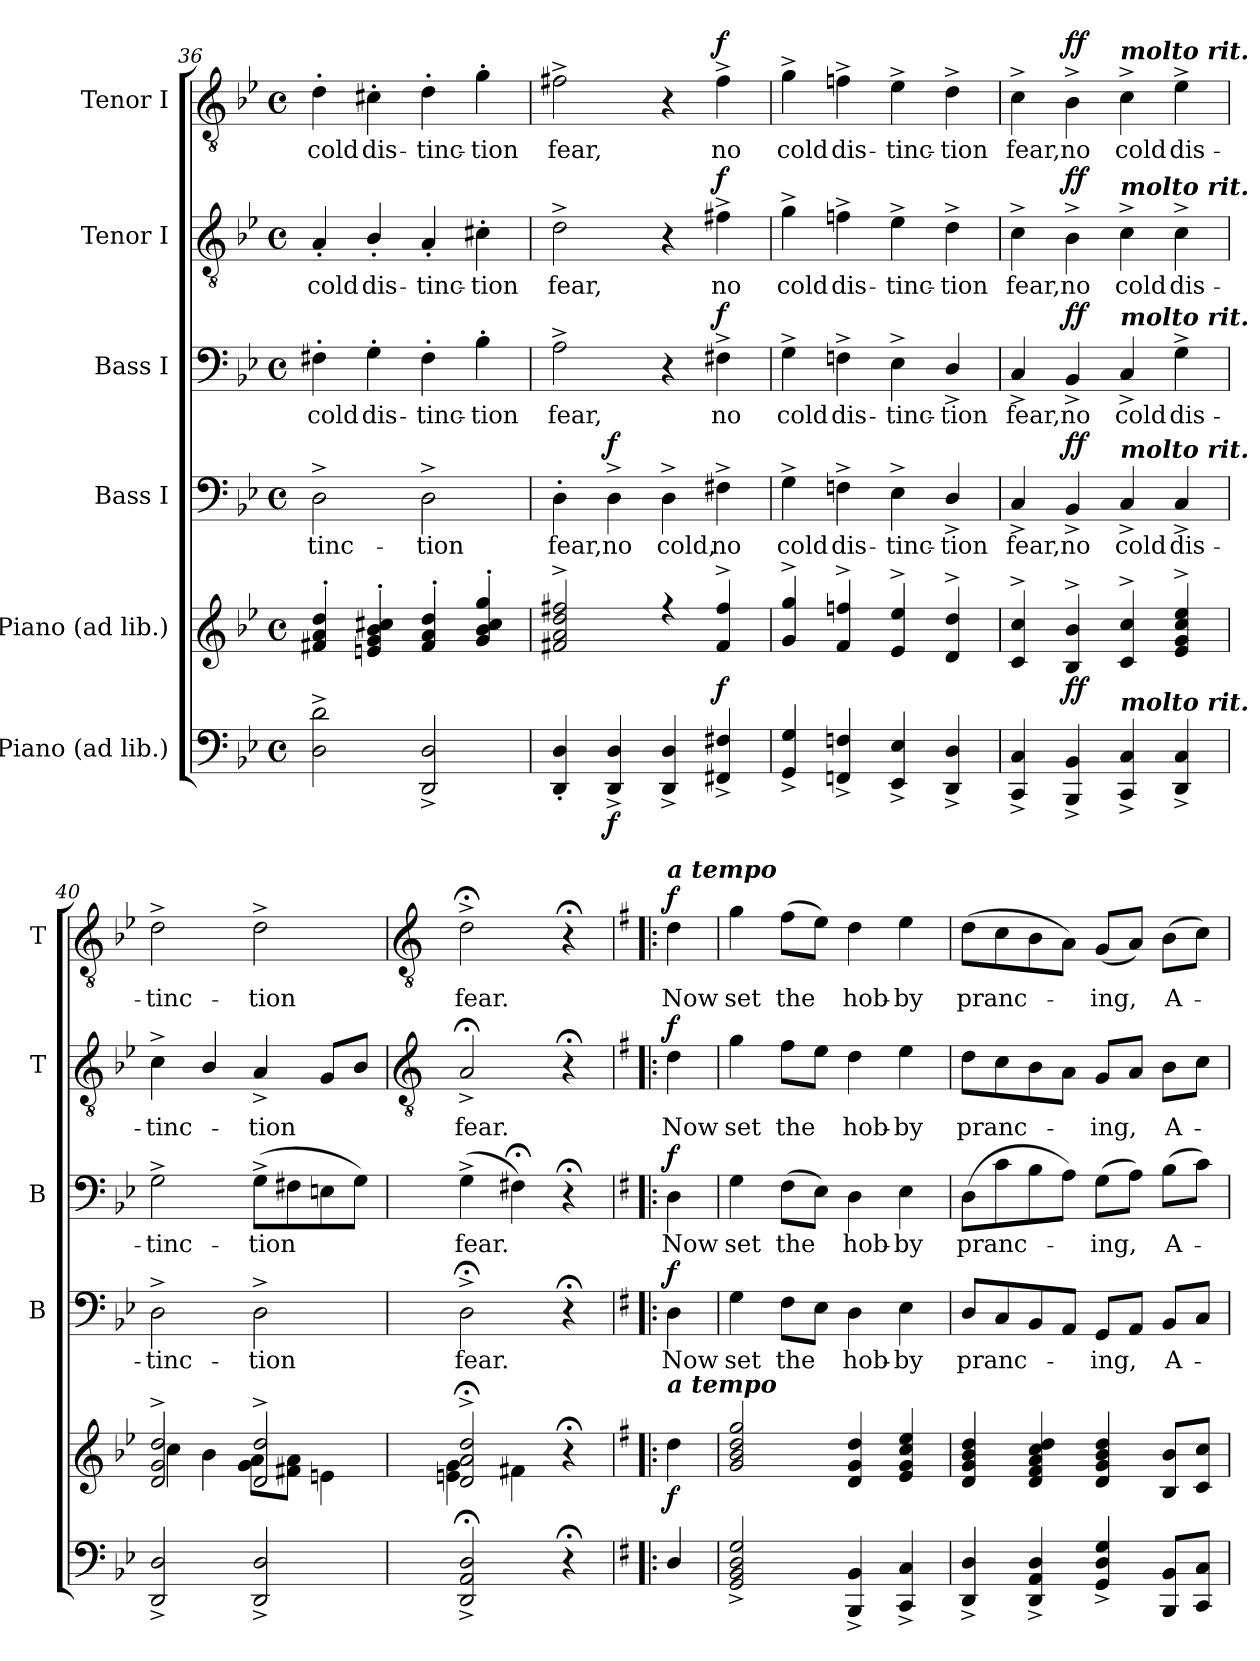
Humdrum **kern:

**kern	**dynam	**kern	**dynam	**kern	**text	**dynam	**kern	**text	**dynam	**kern	**text	**dynam	**kern	**text	**dynam
*part6	*part6	*part5	*part5	*part4	*part4	*part4	*part3	*part3	*part3	*part2	*part2	*part2	*part1	*part1	*part1
*staff6	*staff6	*staff5	*staff5	*staff4	*staff4	*staff4	*staff3	*staff3	*staff3	*staff2	*staff2	*staff2	*staff1	*staff1	*staff1
*I"Piano (ad lib.)	*	*I"Piano (ad lib.)	*	*I"Bass I	*	*	*I"Bass I	*	*	*I"Tenor I	*	*	*I"Tenor I	*	*
*	*	*	*	*I'B	*	*	*I'B	*	*	*I'T	*	*	*I'T	*	*
!!LO:LB:g=z
*clefF4	*	*clefG2	*	*clefF4	*	*	*clefF4	*	*	*clefGv2	*	*	*clefGv2	*	*
*k[b-e-]	*	*k[b-e-]	*	*k[b-e-]	*	*	*k[b-e-]	*	*	*k[b-e-]	*	*	*k[b-e-]	*	*
*B-:	*	*B-:	*	*B-:	*	*	*B-:	*	*	*B-:	*	*	*B-:	*	*
*M4/4	*	*M4/4	*	*M4/4	*	*	*M4/4	*	*	*M4/4	*	*	*M4/4	*	*
*met(c)	*	*met(c)	*	*met(c)	*	*	*met(c)	*	*	*met(c)	*	*	*met(c)	*	*
=36	=36	=36	=36	=36	=36	=36	=36	=36	=36	=36	=36	=36	=36	=36	=36
*	*	*^	*	*	*	*	*	*	*	*	*	*	*	*	*
!	!	!	!	!	!	!LO:LY:b	!	!	!LO:LY:b	!	!	!LO:LY:b	!	!	!LO:LY:b	!
2D^ 2d^	.	4f#X' 4a' 4dd'	1ryy	.	2D^	tinc-	.	4F#X'	-cold	.	4A'	cold	.	4d'	cold	.
!	!	!	!	!	!	!	!	!	!LO:LY:b	!	!	!LO:LY:b	!	!	!LO:LY:b	!
.	.	4en' 4g' 4b-' 4cc#X'	.	.	.	.	.	4G'	dis-	.	4B-'/	dis-	.	4c#X'	dis-	.
!	!	!	!	!	!	!LO:LY:b	!	!	!LO:LY:b	!	!	!LO:LY:b	!	!	!LO:LY:b	!
2DD^ 2D^	.	4f#' 4a' 4dd'	.	.	2D^	-tion	.	4F#'	-tinc-	.	4A'	-tinc-	.	4d'	-tinc-	.
!	!	!	!	!	!	!	!	!	!LO:LY:b	!	!	!LO:LY:b	!	!	!LO:LY:b	!
.	.	4g' 4b-' 4cc#' 4gg'	.	.	.	.	.	4B-'	-tion	.	4c#X'	-tion	.	4g'	-tion	.
=37	=37	=37	=37	=37	=37	=37	=37	=37	=37	=37	=37	=37	=37	=37	=37	=37
!	!	!	!	!	!	!LO:LY:b	!	!	!LO:LY:b	!	!	!LO:LY:b	!	!	!LO:LY:b	!
4DD' 4D'	.	2f#X^ 2a^ 2dd^ 2ff#X^	1ryy	.	4D'	fear,	.	2A^	fear,	.	2d^	fear,	.	2f#X^	fear,	.
!	!LO:DY:b	!	!	!	!	!LO:LY:b	!LO:DY:b	!	!	!	!	!	!	!	!	!
4DD^ 4D^	f	.	.	.	4D^	no	f	.	.	.	.	.	.	.	.	.
!	!	!	!	!	!	!LO:LY:b	!	!	!	!	!	!	!	!	!	!
4DD^ 4D^	.	4r	.	.	4D^	cold,	.	4r	.	.	4r	.	.	4r	.	.
!	!	!	!	!LO:DY:b	!	!LO:LY:b	!	!	!LO:LY:b	!LO:DY:b	!	!LO:LY:b	!LO:DY:b	!	!LO:LY:b	!LO:DY:b
4FF#X^ 4F#X^	.	4f#^ 4ff#^	.	f	4F#X^	no	.	4F#X^	no	f	4f#X^	no	f	4f#^	no	f
=38	=38	=38	=38	=38	=38	=38	=38	=38	=38	=38	=38	=38	=38	=38	=38	=38
!	!	!	!	!	!	!LO:LY:b	!	!	!LO:LY:b	!	!	!LO:LY:b	!	!	!LO:LY:b	!
4GG^ 4G^	.	4g^ 4gg^	1ryy	.	4G^	cold	.	4G^	cold	.	4g^	cold	.	4g^	cold	.
!	!	!	!	!	!	!LO:LY:b	!	!	!LO:LY:b	!	!	!LO:LY:b	!	!	!LO:LY:b	!
4FFn^ 4Fn^	.	4f^ 4ffn^	.	.	4Fn^	dis-	.	4Fn^	dis-	.	4fn^	dis-	.	4fn^	dis-	.
!	!	!	!	!	!	!LO:LY:b	!	!	!LO:LY:b	!	!	!LO:LY:b	!	!	!LO:LY:b	!
4EE-^ 4E-^	.	4e-^ 4ee-^	.	.	4E-^	-tinc-	.	4E-^	-tinc-	.	4e-^	-tinc-	.	4e-^	-tinc-	.
!	!	!	!	!	!	!LO:LY:b	!	!	!LO:LY:b	!	!	!LO:LY:b	!	!	!LO:LY:b	!
4DD/^ 4D/^	.	4d^ 4dd^	.	.	4D^/	-tion	.	4D^/	-tion	.	4d^	-tion	.	4d^	-tion	.
=39	=39	=39	=39	=39	=39	=39	=39	=39	=39	=39	=39	=39	=39	=39	=39	=39
!	!	!	!	!	!	!LO:LY:b	!	!	!LO:LY:b	!	!	!LO:LY:b	!	!	!LO:LY:b	!
4CC^ 4C^	.	4c^ 4cc^	1ryy	.	4C^	-fear,	.	4C^	fear,	.	4c^	-fear,	.	4c^	fear,	.
!	!	!	!	!LO:DY:b	!	!LO:LY:b	!LO:DY:b	!	!LO:LY:b	!LO:DY:b	!	!LO:LY:b	!LO:DY:b	!	!LO:LY:b	!LO:DY:b
4BBB-^ 4BB-^	.	4B-^ 4b-^	.	ff	4BB-^	no	ff	4BB-^	no	ff	4B-^	no	ff	4B-^	no	ff
!	!	!	!	!	!	!	!	!	!	!	!	!	!	!LO:TX:a:Bi:t=molto rit.	!	!
!	!	!	!	!	!	!	!	!	!	!	!LO:TX:a:Bi:t=molto rit.	!	!	!	!	!
!	!	!	!	!	!	!	!	!LO:TX:a:Bi:t=molto rit.	!	!	!	!	!	!	!	!
!	!	!	!	!	!LO:TX:a:Bi:t=molto rit.	!	!	!	!	!	!	!	!	!	!	!
!LO:TX:a:Bi:t=molto rit.	!	!	!	!	!	!	!	!	!	!	!	!	!	!	!	!
!	!	!	!	!	!	!LO:LY:b	!	!	!LO:LY:b	!	!	!LO:LY:b	!	!	!LO:LY:b	!
4CC^ 4C^	.	4c^ 4cc^	.	.	4C^	cold	.	4C^	cold	.	4c^	cold	.	4c^	cold	.
!	!	!	!	!	!	!LO:LY:b	!	!	!LO:LY:b	!	!	!LO:LY:b	!	!	!LO:LY:b	!
4DD^ 4C^	.	4e-^ 4g^ 4cc^ 4ee-^	.	.	4C^	dis-	.	4G^	dis-	.	4c^	dis-	.	4e-^	dis-	.
=40	=40	=40	=40	=40	=40	=40	=40	=40	=40	=40	=40	=40	=40	=40	=40	=40
!	!	!	!	!	!	!LO:LY:b	!	!	!LO:LY:b	!	!	!LO:LY:b	!	!	!LO:LY:b	!
2DD^ 2D^	.	2d^ 2g^ 2dd^	4cc\	.	2D^	tinc-	.	2G^	-tinc-	.	4c^	tinc-	.	2d^	-tinc-	.
.	.	.	4b-\	.	.	.	.	.	.	.	4B-/	.	.	.	.	.
!	!	!	!	!	!	!LO:LY:b	!	!	!LO:LY:b	!	!	!LO:LY:b	!	!	!LO:LY:b	!
2DD^ 2D^	.	2d^ 2dd^	8g\ 8a\L	.	2D^	-tion	.	(>8G^L	-tion	.	4A^	tion	.	2d^	-tion	.
.	.	.	8f#X\ 8a\J	.	.	.	.	8F#X	.	.	.	.	.	.	.	.
.	.	.	4en\	.	.	.	.	8En	.	.	8GL	.	.	.	.	.
.	.	.	.	.	.	.	.	8GJ)	.	.	8B-J	.	.	.	.	.
!!LO:LB:g=z
=41	=41	=41	=41	=41	=41	=41	=41	=41	=41	=41	=41	=41	=41	=41	=41	=41
*	*	*	*	*	*	*	*	*	*	*	*clefGv2	*	*	*clefGv2	*	*
!	!	!	!	!	!	!LO:LY:b	!	!	!LO:LY:b	!	!	!LO:LY:b	!	!	!LO:LY:b	!
2DD;^ 2AA;^ 2D;^	.	2d;<^ 2a;<^ 2dd;<^	4en\ 4g\	.	2D;<^	fear.	.	(>4G^	fear.	.	2A;<^	fear.	.	2d;<^	fear.	.
.	.	.	4f#X\	.	.	.	.	4F#X;<)	.	.	.	.	.	.	.	.
4r;	.	4r;<	4ryy	.	4r;<	.	.	4r;<	.	.	4r;<	.	.	4r;<	.	.
=42!|:	=42!|:	=42!|:	=42!|:	=42!|:	=42!|:	=42!|:	=42!|:	=42!|:	=42!|:	=42!|:	=42!|:	=42!|:	=42!|:	=42!|:	=42!|:	=42!|:
*k[f#]	*	*k[f#]	*	*	*k[f#]	*	*	*k[f#]	*	*	*k[f#]	*	*	*k[f#]	*	*
*G:	*	*G:	*	*	*G:	*	*	*G:	*	*	*G:	*	*	*G:	*	*
!	!	!	!	!	!	!	!	!	!	!	!	!	!	!LO:TX:a:Bi:t=a tempo	!	!
!	!	!LO:TX:a:Bi:t=a tempo	!	!	!	!	!	!	!	!	!	!	!	!	!	!
!	!	!	!	!LO:DY:b	!	!LO:LY:b	!LO:DY:b	!	!LO:LY:b	!LO:DY:b	!	!LO:LY:b	!LO:DY:b	!	!LO:LY:b	!LO:DY:b
4D/	.	4dd	4ryy	f	4D	Now	f	4D	Now	f	4d	Now	f	4d	Now	f
=43	=43	=43	=43	=43	=43	=43	=43	=43	=43	=43	=43	=43	=43	=43	=43	=43
!	!	!	!	!	!	!LO:LY:b	!	!	!LO:LY:b	!	!	!LO:LY:b	!	!	!LO:LY:b	!
2GG^ 2BB^ 2D^ 2G^	.	2g 2b 2dd 2gg	1ryy	.	4G	set	.	4G	set	.	4g	set	.	4g	set	.
!	!	!	!	!	!	!LO:LY:b	!	!	!LO:LY:b	!	!	!LO:LY:b	!	!	!LO:LY:b	!
.	.	.	.	.	8F#L	the	.	(>8F#L	the	.	8f#L	the	.	(>8f#L	the	.
.	.	.	.	.	8EJ	.	.	8EJ)	.	.	8eJ	.	.	8eJ)	.	.
!	!	!	!	!	!	!LO:LY:b	!	!	!LO:LY:b	!	!	!LO:LY:b	!	!	!LO:LY:b	!
4BBB^ 4BB^	.	4d 4g 4dd	.	.	4D	hob-	.	4D	hob-	.	4d	hob-	.	4d	hob-	.
!	!	!	!	!	!	!LO:LY:b	!	!	!LO:LY:b	!	!	!LO:LY:b	!	!	!LO:LY:b	!
4CC^ 4C^	.	4e 4g 4cc 4ee	.	.	4E	-by	.	4E	-by	.	4e	-by	.	4e	-by	.
=44	=44	=44	=44	=44	=44	=44	=44	=44	=44	=44	=44	=44	=44	=44	=44	=44
!	!	!	!	!	!	!LO:LY:b	!	!	!LO:LY:b	!	!	!LO:LY:b	!	!	!LO:LY:b	!
4DD^ 4D^	.	4d 4g 4b 4dd	1ryy	.	8DL	pranc-	.	(>8DL	pranc-	.	8dL	pranc-	.	(>8dL	pranc-	.
.	.	.	.	.	8C	.	.	8c	.	.	8c	.	.	8c	.	.
4DD^ 4AA^ 4D^	.	4d 4f# 4a 4cc 4dd	.	.	8BB	.	.	8B	.	.	8B	.	.	8B	.	.
.	.	.	.	.	8AAJ	.	.	8AJ)	.	.	8AJ	.	.	8AJ)	.	.
!	!	!	!	!	!	!LO:LY:b	!	!	!LO:LY:b	!	!	!LO:LY:b	!	!	!LO:LY:b	!
4GG^ 4D^ 4G^	.	4d 4g 4b 4dd	.	.	8GGL	ing,	.	(>8GL	ing,	.	8GL	ing,	.	(<8GL	ing,	.
.	.	.	.	.	8AAJ	.	.	8AJ)	.	.	8AJ	.	.	8AJ)	.	.
!	!	!	!	!	!	!LO:LY:b	!	!	!LO:LY:b	!	!	!LO:LY:b	!	!	!LO:LY:b	!
8BBB 8BBL	.	8B 8bL	.	.	8BBL	A-	.	(>8BL	A-	.	8BL	A-	.	(>8BL	A-	.
8CC 8CJ	.	8c 8ccJ	.	.	8CJ	.	.	8cJ)	.	.	8cJ	.	.	8cJ)	.	.
*	*	*v	*v	*	*	*	*	*	*	*	*	*	*	*	*	*
=	=	=	=	=	=	=	=	=	=	=	=	=	=	=	=
*-	*-	*-	*-	*-	*-	*-	*-	*-	*-	*-	*-	*-	*-	*-	*-
